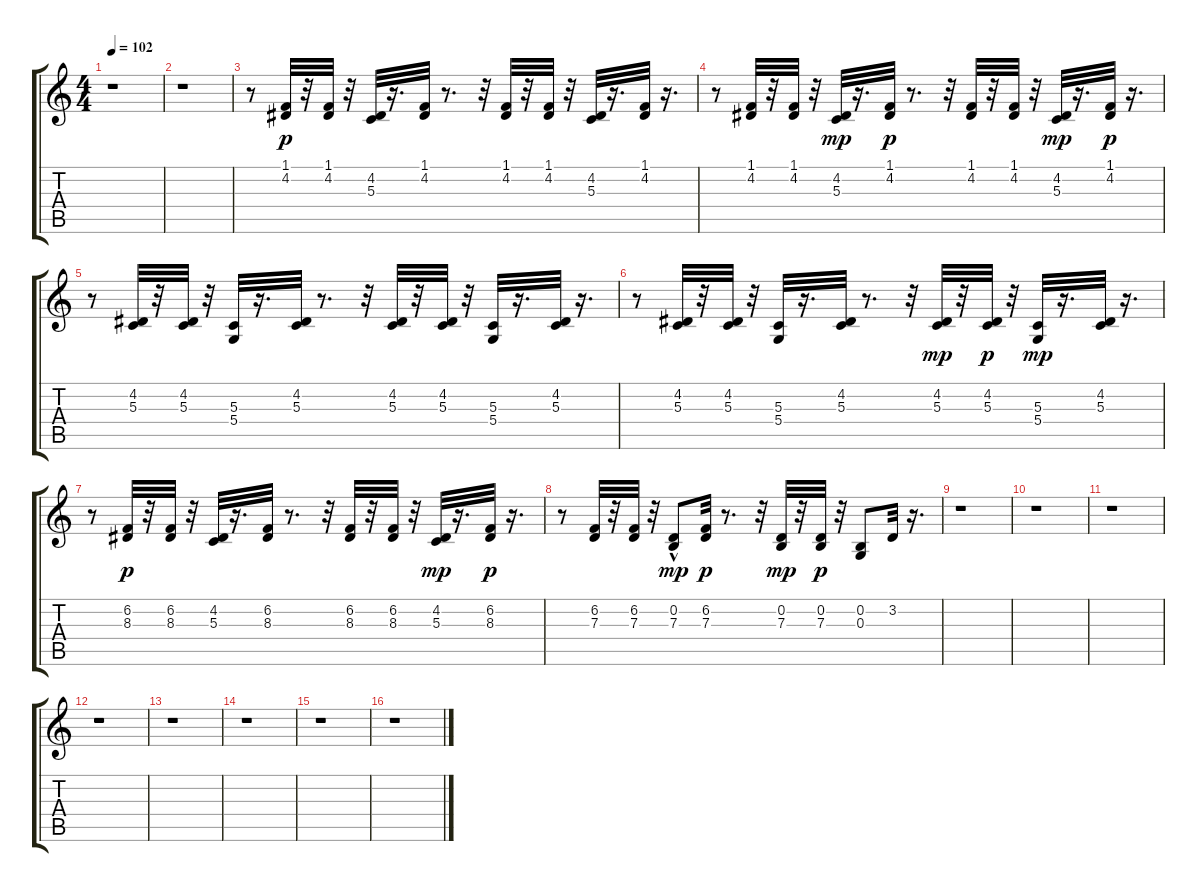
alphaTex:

\track "" {instrument percussiveorgan}
\staff {score tabs}
\tuning (E4 B3 G3 D3 A2 E2) {hide}
\ts (4 4)
\tempo 102
\clef g2
\ks c
r.1{dy p instrument percussiveorgan} |
r.1 |
r.8 (1.1 4.2).32 r.32 (1.1 4.2).32 r.32 (4.2 5.3).32 r.16{d} (1.1 4.2).32 r.8{d} r.32 (1.1 4.2).32 r.32 (1.1 4.2).32 r.32 (4.2 5.3).32 r.16{d} (1.1 4.2).32 r.16{d} |
r.8 (1.1 4.2).32 r.32 (1.1 4.2).32 r.32 (4.2 5.3).32{dy mp} r.16{d} (1.1 4.2).32{dy p} r.8{d} r.32 (1.1 4.2).32 r.32 (1.1 4.2).32 r.32 (4.2 5.3).32{dy mp} r.16{d} (1.1 4.2).32{dy p} r.16{d} |
r.8 (4.2 5.3).32 r.32 (4.2 5.3).32 r.32 (5.3 5.4).32 r.16{d} (4.2 5.3).32 r.8{d} r.32 (4.2 5.3).32 r.32 (4.2 5.3).32 r.32 (5.3 5.4).32 r.16{d} (4.2 5.3).32 r.16{d} |
r.8 (4.2 5.3).32 r.32 (4.2 5.3).32 r.32 (5.3 5.4).32 r.16{d} (4.2 5.3).32 r.8{d} r.32 (4.2 5.3).32{dy mp} r.32 (4.2 5.3).32{dy p} r.32 (5.3 5.4).32{dy mp} r.16{d} (4.2 5.3).32 r.16{d} |
r.8 (6.2 8.3).32{dy p} r.32 (6.2 8.3).32 r.32 (4.2 5.3).32 r.16{d} (6.2 8.3).32 r.8{d} r.32 (6.2 8.3).32 r.32 (6.2 8.3).32 r.32 (4.2 5.3).32{dy mp} r.16{d} (6.2 8.3).32{dy p} r.16{d} |
r.8 (6.2 7.3).32 r.32 (6.2 7.3).32 r.32 (0.2 7.3{hac}).8{dy mp} (6.2 7.3).32{dy p} r.8{d} r.32 (0.2 7.3).32{dy mp} r.32 (0.2 7.3).32{dy p} r.32 (0.2 0.3).8 3.2.32 r.16{d} |
r.1 |
r.1 |
r.1 |
r.1 |
r.1 |
r.1 |
r.1 |
r.1
